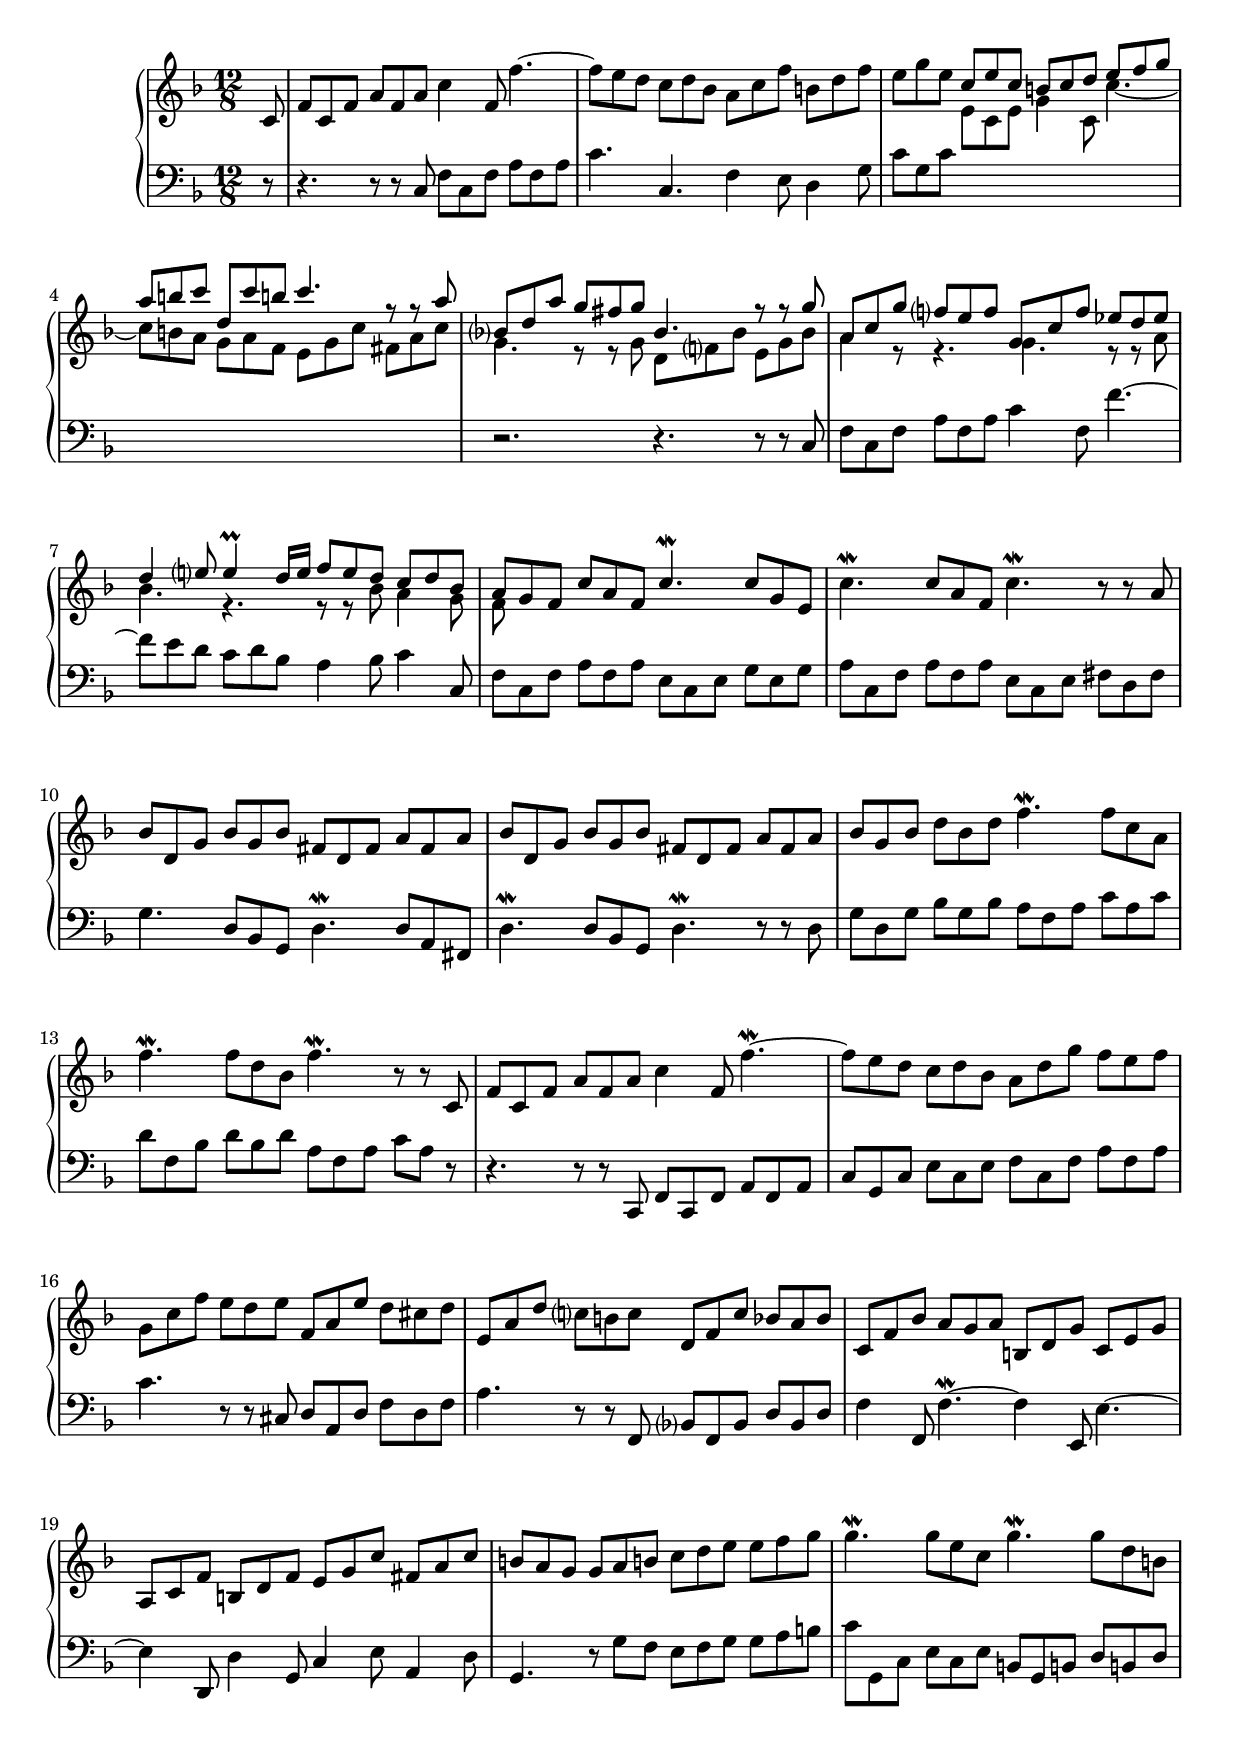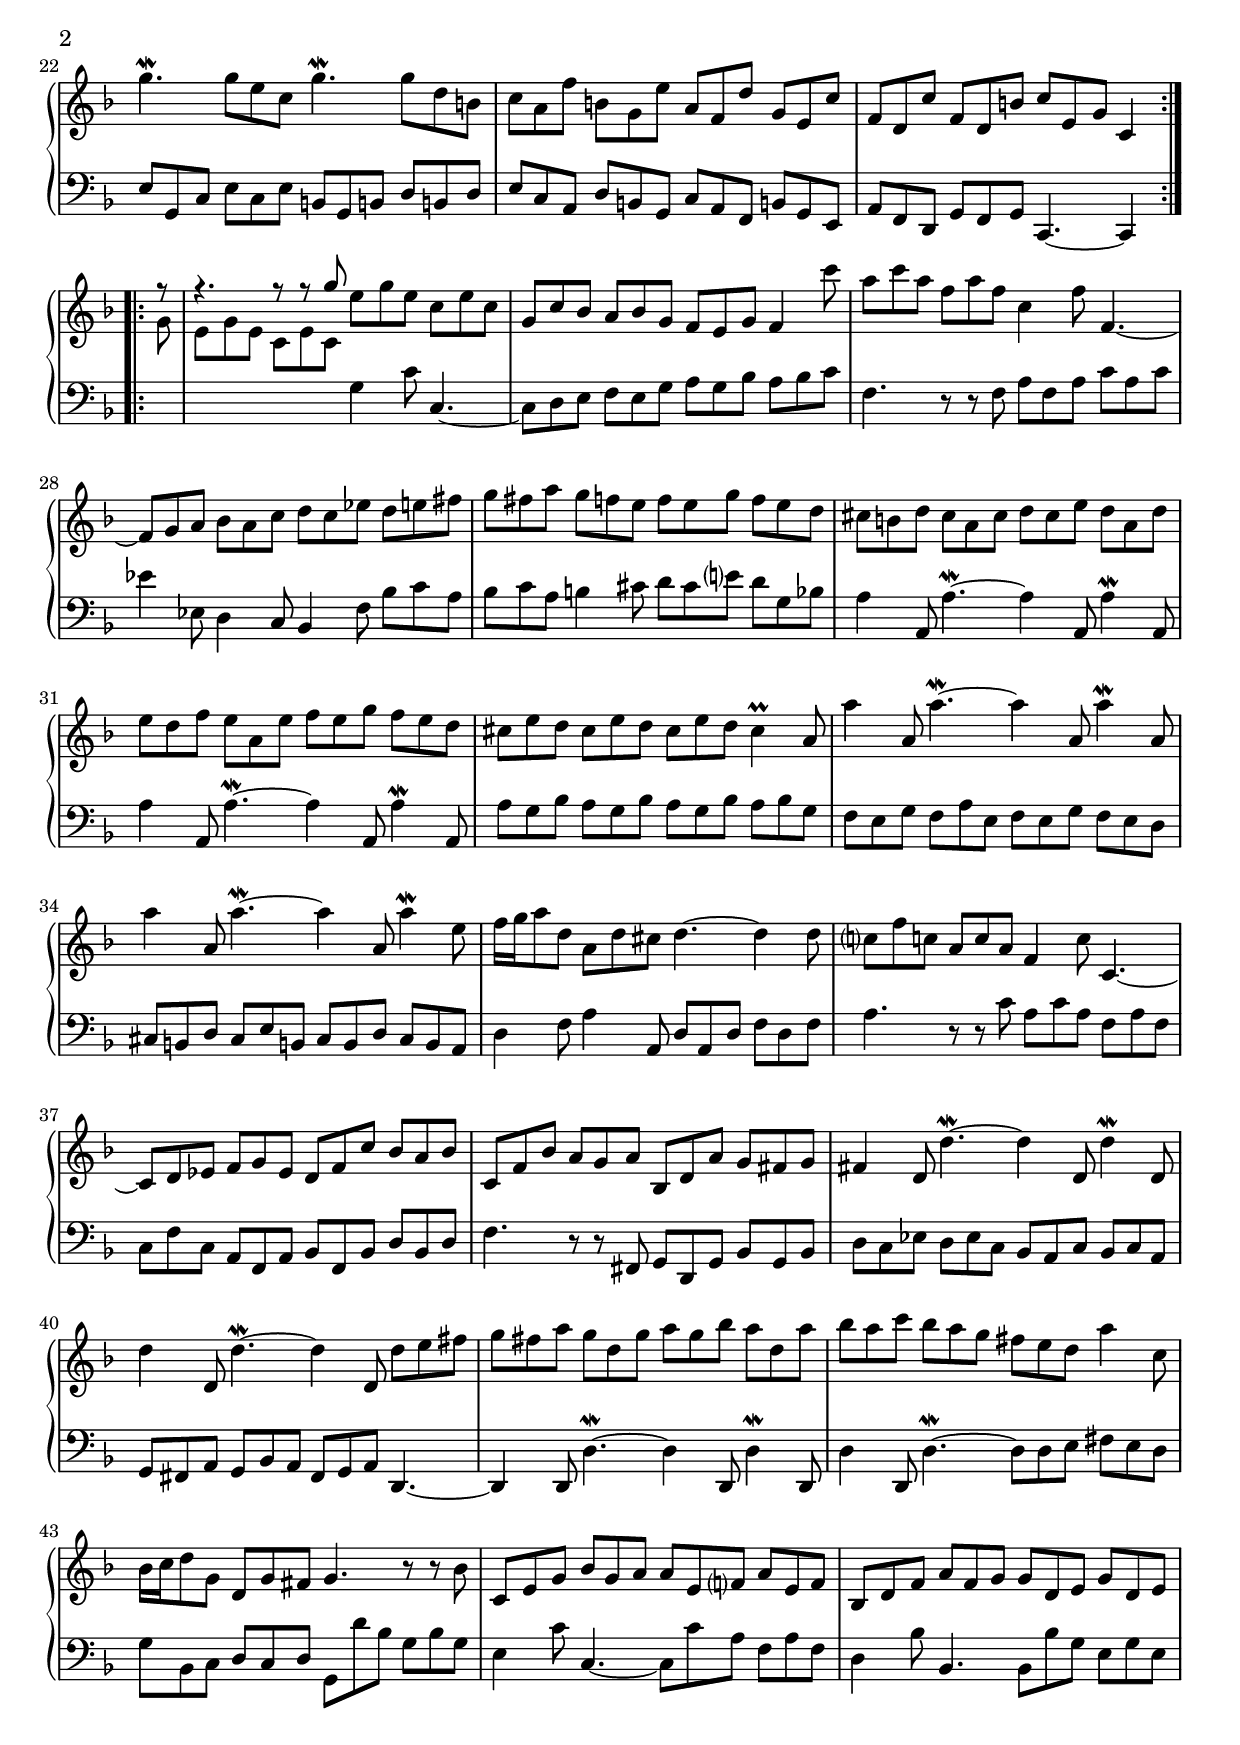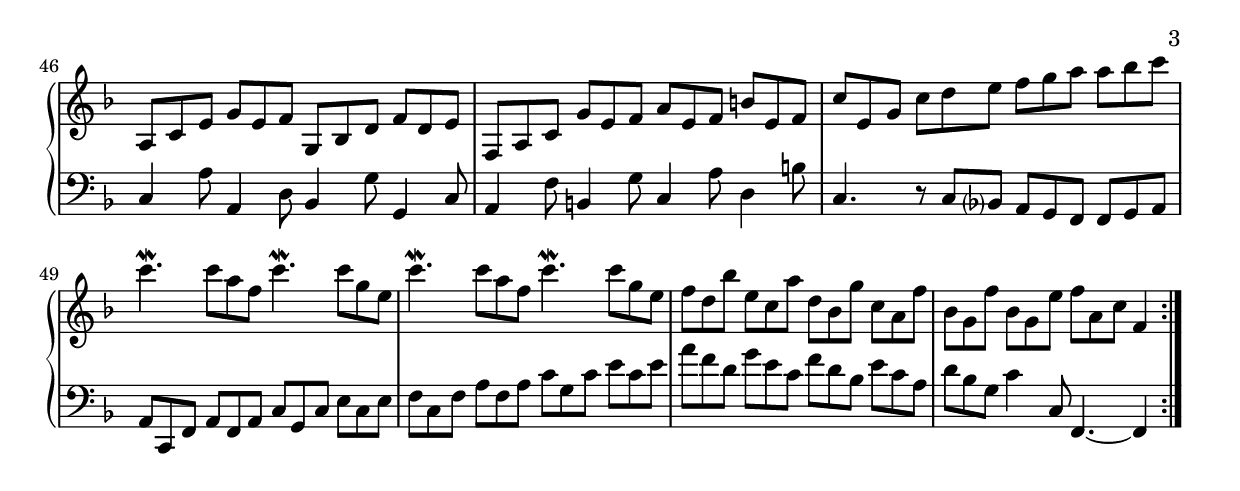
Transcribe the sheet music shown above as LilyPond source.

\version "2.23.7"

Global = {
  \key f \major
  \time 12/8
}

Upper = \relative c'' {
  \clef treble
  \Global
  \partial 8
  \repeat volta 2 {
    c,8
  | f8 c f  a f a  c4 f,8  f'4.~
  | f8 e d  c d bes  a c f  b,! d f
  | e8 g e << { c8 e c  b! c d  e f g } \\ {  e,8 c e  g4 c,8  c'4.~ } >>
  | << { a'8 b! c  d, c' b!  c4.  r8 r8 a8 } \\ { c,8 b! a  g a f  e g c  fis, a c } >>
  %5
  | << { bes8 d a'  g fis g  bes,4.  r8 r8 g' } \\ { g,4.  r8 r8 g8  d f! bes  e, g bes } >>
  | << { a8 c g'  f e f  g, c f  ees d ees } \\ { a,4 r8  r4.  g4.  r8 r8 a } >>
  | << { d4 e!8  e4\prall d16 e  f8 e d  c d bes } \\ { bes4.  r4.  r8 r8 bes  a4 g8 } >>
  | << { a8 g f  c' a f  c'4.\mordent  c8 g e } \\ { f8 } >>
  | c'4.\mordent  c8 a f  c'4.\mordent  r8 r8 a
  %10
  | bes d, g  bes g bes  fis d fis  a fis a
  | bes d, g  bes g bes  fis d fis  a fis a
  | bes g bes  d bes d  f4.\mordent  f8 c a
  | f'4.\mordent  f8 d bes  f'4.\mordent  r8 r8 c,8
  | f8 c f  a f a  c4 f,8  f'4.\mordent~
  % 15
  | f8 e d  c d bes  a d g  f e f
  | g,8 c f  e d e  f, a e'  d cis d
  | e,8 a d  c! b! c  d, f c'  bes a bes
  | c, f bes  a g a  b,! d g  c, e g
  | a,8 c f  b,! d f  e g c  fis, a c
  %20
  | b! a g  g a b!  c d e  e f g
  | g4.\mordent  g8 e c  g'4.\mordent  g8 d b!
  | g'4.\mordent  g8 e c  g'4.\mordent  g8 d b!
  | c8 a f'  b,! g e'  a, f d'  g, e c'
  | f,8 d c'  f, d b'!  c e, g  c,4
  }
  \break
  \repeat volta 2 {
    << r8 \\ g'8 >>
  %25
  | << { r4.  r8 r8 g' } \\ { e, g e  c e c } >>  e' g e  c e c
  | g8 c bes  a bes g  f e g  f4 c''8
  | a8 c a  f a f  c4 f8  f,4.~
  | f8 g a  bes a c  d c ees  d e! fis
  | g8 fis a  g f! e  f e g f e d
  %30
  | cis8 b! d  cis a cis  d cis e  d a d
  | e8 d f  e a, e'  f e g  f e d
  | cis8 e d  cis e d  cis e d  cis4\prall a8
  | a'4 a,8  a'4.~\mordent  a4 a,8  a'4\mordent a,8
  | a'4 a,8  a'4.~\mordent  a4 a,8  a'4\mordent e8
  %35
  | f16 g a8 d,  a d cis  d4.~  d4 d8
  | c!8 f c!  a c a  f4 c'8  c,4.~
  | c8 d ees  f g ees  d f c'  bes a bes
  | c,8 f bes  a g a  bes, d a'  g fis g
  | fis4 d8  d'4.~\mordent  d4 d,8  d'4\mordent d,8
  %40
  | d'4 d,8  d'4.~\mordent  d4 d,8  d'8 e fis
  | g8 fis a  g d g  a g bes  a d, a'
  | bes8 a c  bes a g  fis e d  a'4 c,8
  | bes16 c d8 g,  d8 g fis  g4.  r8 r8 bes
  | c,8 e g  bes g a  a e f  a e f
  %45
  | bes,8 d f  a f g  g d e  g d e
  | a,8 c e  g e f  g, bes d  f d e
  | f,8 a c  g' e f  a e f  b! e, f
  | c'8 e, g  c d e  f g a  a bes c
  | c4.\mordent  c8 a f  c'4.\mordent  c8 g e
  %50
  | c'4.\mordent  c8 a f  c'4.\mordent  c8 g e
  | f8 d bes'  e, c a'  d, bes g'  c, a f'
  | bes, g f'  bes, g e'  f a, c  f,4
  }
  \fine

% la si do re mi fa sol
%  a b  c  d  e  f  g
}

Lower = \relative c {
  \clef bass
  \Global
  \partial 8
  \repeat volta 2 {
    r8
  | r4.  r8 r8 c  f c f  a f a
  | c4.  c,4.  f4 e8  d4 g8
  | c8 g c  s4.  s4.  s4.
  | s4. s4. s4. s4.
  %5
  | r2. r4. r8 r8 c,8
  | f8 c f  a f a  c4 f,8  f'4.~
  | f8 e d  c d bes  a4 bes8  c4 c,8
  | f c f  a f a  e c e  g e g
  | a c, f  a f a  e c e fis d fis
  %10
  | g4.  d8 bes g  d'4.\mordent  d8 a fis
  | d'4.\mordent  d8 bes g  d'4.\mordent  r8 r8 d8
  | g8 d g  bes g bes  a f a  c a c
  | d8 f, bes  d bes d  a f a  c a r8
  | r4.  r8 r8 c,,  f c f  a f a
  %15
  | c g c  e c e  f c f  a f a
  | c4.  r8 r8 cis,8  d a d  f d f
  | a4.  r8 r8 f,8  bes f bes  d bes d
  | f4 f,8  f'4.\mordent~  f4 e,8  e'4.~
  | e4 d,8  d'4 g,8  c4 e8  a,4 d8
  %20
  | g,4.  r8 g'8 f  e f g  g a b!
  | c8 g, c  e c e  b! g b!  d b! d
  | e8 g, c  e c e  b! g b!  d b! d
  | e8 c a  d b! g  c a f  b! g e
  | a8 f d  g f g c,4.~ c4
  }
  \break
  \repeat volta 2 {
    s8
  %25
  | s4.  s4.  g''4 c8  c,4.~
  | c8 d e  f e g  a g bes  a bes c
  | f,4.  r8 r8 f8  a f a  c a c
  | ees4 ees,8  d4 c8  bes4 f'8  bes c a
  | bes c a  b!4 cis8  d8 cis e  d g, bes
  %30
  | a4 a,8  a'4.\mordent~  a4 a,8  a'4\mordent a,8
  | a'4 a,8  a'4.\mordent~  a4 a,8  a'4\mordent a,8
  | a'8 g bes  a g bes  a g bes a bes g
  | f8 e g  f a e  f e g  f e d
  | cis8 b! d  cis e b!  cis b d  cis b a
  %35
  | d4 f8  a4 a,8  d8 a d  f d f
  | a4.  r8 r8 c8  a8 c a  f a f
  | c8 f c  a f a  bes f bes  d bes d
  | f4.  r8 r8 fis,  g d g  bes g bes
  | d c ees  d ees c  bes a c  bes c a
  %40
  | g fis a  g bes a  fis g a  d,4.~
  | d4 d8  d'4.\mordent~  d4 d,8  d'4\mordent d,8
  | d'4 d,8  d'4.\mordent~  d8 d e  fis e d
  | g bes, c  d c d  g, d'' bes g bes g
  | e4 c'8  c,4.~  c8 c' a  f a f
  %45
  | d4 bes'8  bes,4.  bes8 bes' g  e g e
  | c4 a'8  a,4 d8  bes4 g'8  g,4 c8
  | a4 f'8  b,!4 g'8  c,4 a'8  d,4 b'!8
  | c,4.  r8 c8 bes  a g f  f g a
  | a8 c, f  a f a  c g c  e c e
  | f8 c f  a f a  c g c  e c e
  | a8 f d  g e c  f d bes  e c a
  | d8 bes g  c4 c,8  f,4.~  f4
  % ...
  }
  \fine

% la si do re mi fa sol
%  a b  c  d  e  f  g
}

\score {
  \new PianoStaff
  <<
    \accidentalStyle Score.piano-cautionary
    \new Staff = "upper" \Upper
    \new Staff = "lower" \Lower
  >>
  \header {
    subtitle = "Gigue."
  }
  \layout { }
  \midi {
    \tempo 4 = 200
  }
}
